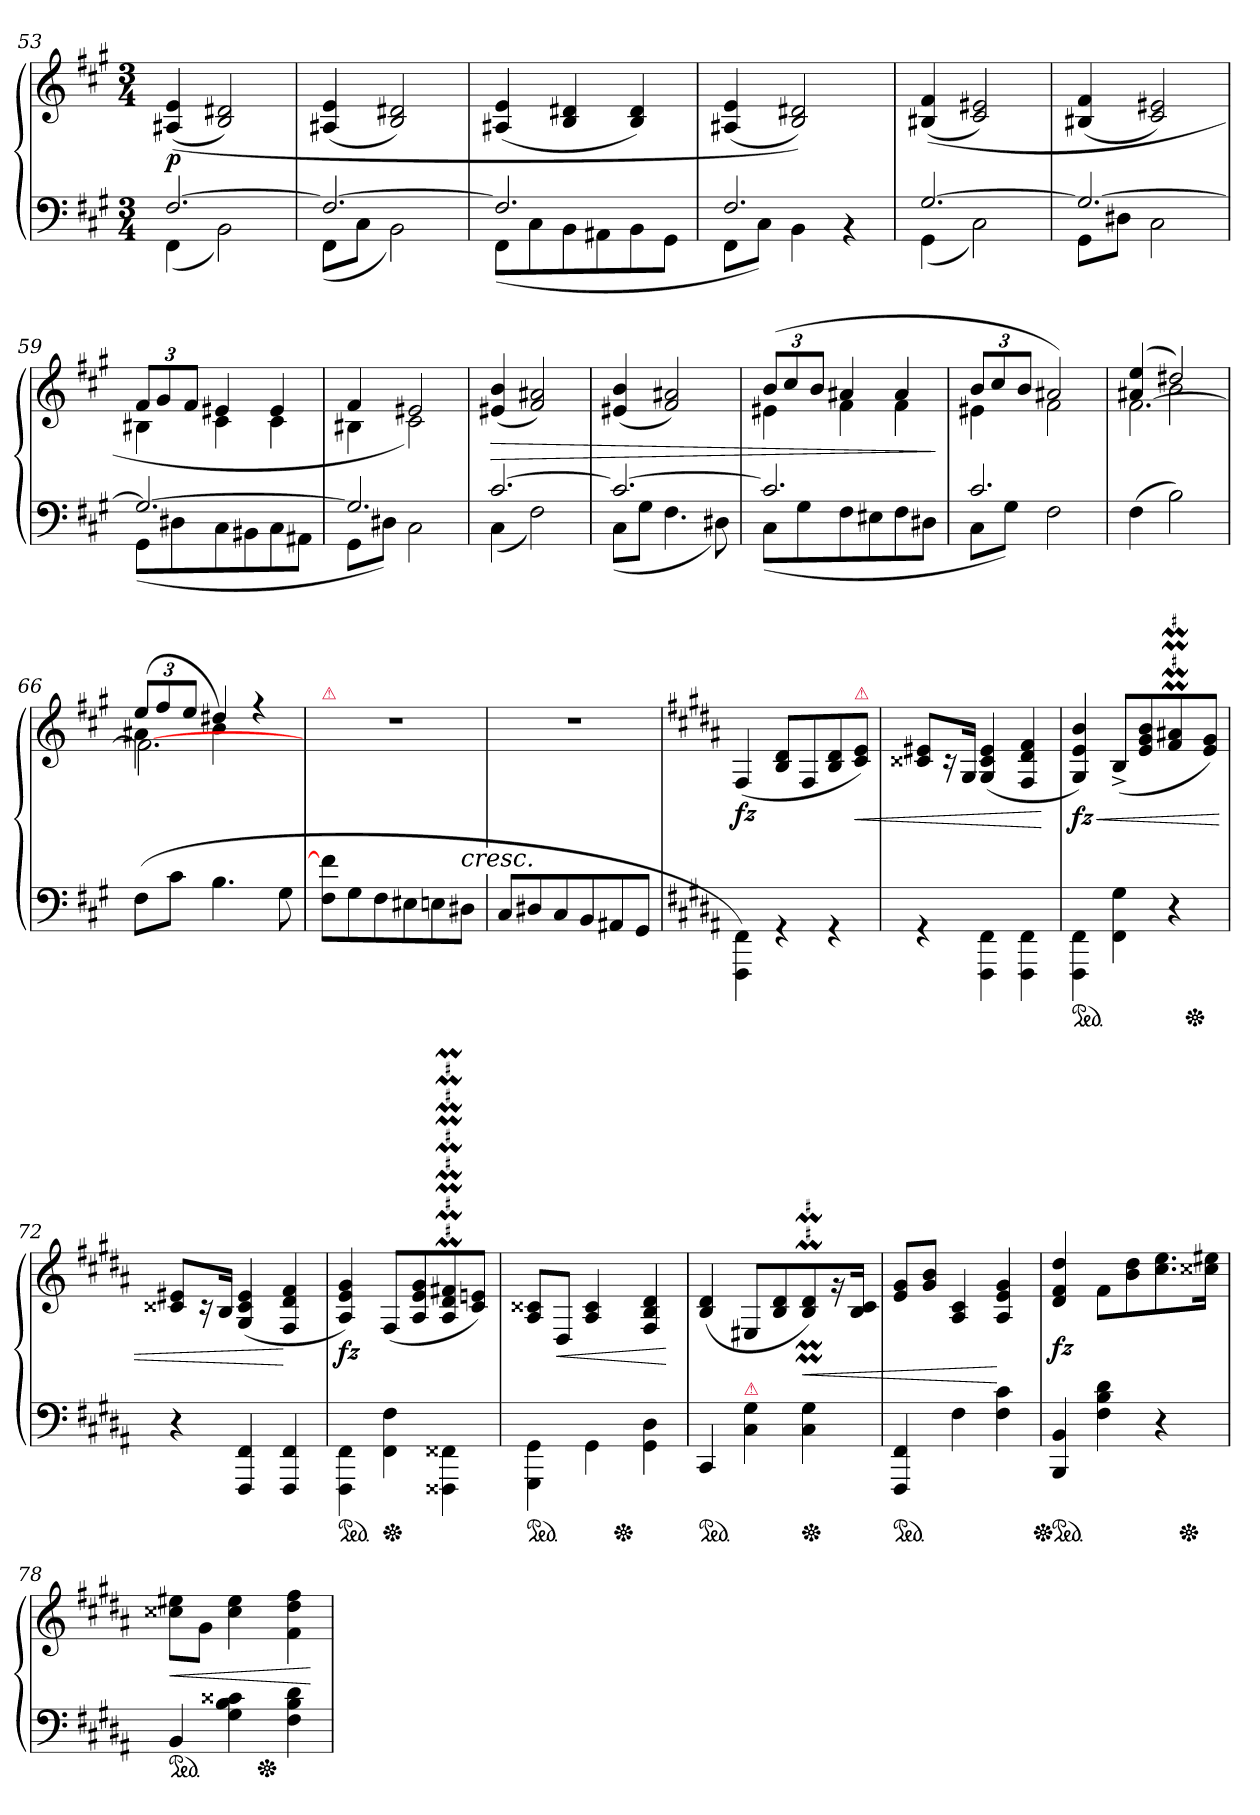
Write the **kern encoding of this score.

**kern	**kern	**dynam
*part1	*part1	*part1
*staff2	*staff1	*staff1/2
*clefF4	*clefG2	*
*k[f#c#g#]	*k[f#c#g#]	*
*M3/4	*M3/4	*
=53	=53	=53
*^	*	*
[2.F#	(4FF#	((>4A#X 4e	p
.	2BB)	2B 2d#X)	.
=54	=54	=54	=54
2.F#_	(<8FF#L	(4A#X 4e	.
.	8C#J	.	.
.	2BB)	2B 2d#X)	.
=55	=55	=55	=55
2.F#]	(<8FF#L	(4A#X 4e	.
.	8C#	.	.
.	8BB	4B 4d#X	.
.	8AA#X	.	.
.	8BB	4B 4d#)	.
.	8GG#J	.	.
=56	=56	=56	=56
2.F#	8FF#L	(4A#X 4e	.
.	8C#J)	.	.
.	4BB	2B 2d#X))	.
.	4rBB	.	.
=57	=57	=57	=57
[2.G#	(4GG#	((>4B#X 4f#	.
.	2C#)	2c# 2e#X)	.
=58	=58	=58	=58
2.G#_	8GG#L	(4B#X 4f#	.
.	8D#XJ	.	.
.	2C#	2c# 2e#X)	.
=59	=59	=59	=59
*	*	*^	*
2.G#_	(8GG#L	12f#L	4B#X	.
.	.	12g#	.	.
.	8D#X	.	.	.
.	.	12f#J	.	.
.	8C#	4e#X	4c#	.
.	8BB#X	.	.	.
.	8C#	4e#	4c#	.
.	8AA#XJ	.	.	.
=60	=60	=60	=60	=60
2.G#]	8GG#L	4f#	4B#X	.
.	8D#XJ)	.	.	.
.	2C#	2e#X	2c#)	.
=61	=61	=61	=61	=61
!	!	!LO:TX:a:color=crimson:t=⚠	!	!
*	*	*v	*v	*
[2.c#	(4C#	(<4e#X 4b	>
.	2F#)	2f# 2a#X)	.
=62	=62	=62	=62
2.c#_	(8C#L	(4e#X 4b	.
.	8G#J	.	.
.	4.F#	2f# 2a#X)	.
.	8D#X)	.	.
=63	=63	=63	=63
*	*	*^	*
2.c#]	(8C#L	(>12bL	4e#X	.
.	.	12cc#	.	.
.	8G#	.	.	.
.	.	12bJ	.	.
.	8F#	4a#X	4f#	.
.	8E#X	.	.	.
.	8F#	4a#	4f#	.
.	8D#XJ	.	.	.
*v	*v	*	*	*
*	*v	*v	*
.	.	]
=64	=64	=64
*^	*^	*
2.c#	8C#L	12bL	4e#X	.
.	.	12cc#	.	.
.	8G#J)	.	.	.
.	.	12bJ	.	.
.	2F#	2a#X)	2f#	.
*v	*v	*	*	*
=65	=65	=65	=65
*	*	*^	*
(4F#	4ryy	(>4a#X/ 4ee/	[<2.f#\	.
2B)	2dd#X)	2b	.	.
=66	=66	=66	=66	=66
(>8F#L	(>12eeL	4a#X	2.f#\_<	.
.	12ff#	.	.	.
8c#J	.	.	.	.
.	12eeJ	.	.	.
4.B	4dd#X	4b)	.	.
.	4r	4ryy	.	.
8G#	.	.	.	.
*	*v	*v	*v	*
=67	=67	=67
!	!LO:TX:a:color=crimson:t=⚠	!
8F#\ 8f#]\L	2.r	.
8G#	.	.
8F#	.	.
8E#X	.	.
8En	.	.
!LO:TX:a:i:t=cresc.	!	!
8D#XJ	.	.
=68	=68	=68
8C#L	2.r	.
8D#X	.	.
8C#	.	.
8BB	.	.
8AA#X	.	.
8GG#J	.	.
=69	=69	=69
*k[f#c#g#d#a#]	*k[f#c#g#d#a#]	*
4FFF#\ 4FF#\)	(>4F#/	fz
4rGG	8B 8d#L	.
.	8F#/	.
4rGG	8B 8d#	.
!	!LO:TX:a:color=crimson:t=⚠	!
.	8c# 8eJ)	<
=70	=70	=70
4rGG	8c##X 8e#XL	.
.	16r	.
.	16G#/Jk	.
4FFF#\ 4FF#\	(>4G#/ 4c##/ 4e#/	.
4FFF#\ 4FF#\	4F#/ 4d#/ 4f#/	.
.	.	[
=71	=71	=71
!	!LO:TX:a:color=crimson:t=⚠	!
*ped	*	*
*	*^	*
4FFF#\ 4FF#\	4G#/ 4e/ 4b/)	2ryy	< fz
4FF#\ 4G#\	(>8B^>/L	.	.
.	8e 8g# 8b	.	.
4r	8f#M 8a#XM	16ryy	.
*Xped	*	*	*
.	.	8.ryy	.
.	8e 8g#J)	.	.
*	*v	*v	*
=72	=72	=72
4r	8c##X 8e#XL	.
.	16r	.
.	16B/Jk	.
4FFF# 4FF#	(>4G# 4c## 4e#	.
4FFF# 4FF#	4F# 4d# 4f#	[
=73	=73	=73
*ped	*	*
4FFF#\ 4FF#\	4A#/ 4e/ 4g#/)	fz
*Xped	*	*
4FF#\ 4F#\	(>8F#/L	.
.	8A#/ 8e/ 8g#/	.
4FFF##X\ 4FF##X\	8A#M/ 8d#M/ 8f#XM/	.
.	8c# 8eJ)	.
=74	=74	=74
*ped	*	*
*	*^	*
4GGG#\ 4GG#\	8A# 8c##XL	4.ryy	.
.	8D#/J	.	<
4GG#\	4A# 4c##	.	.
*Xped	*	*	*
.	.	4.ryy	.
4GG#\ 4D#\	4F#/ 4B/ 4d#/	.	.
.	.	.	[
*	*v	*v	*
=75	=75	=75
*ped	*	*
4CC#	(>4B 4d#	.
!LO:TX:a:color=crimson:t=⚠	!	!
4C#\ 4G#\	8E#X/L	.
.	8B 8d#	.
*Xped	*	*
4C# 4G#	8BM 8d#M)	<
.	16rg	.
.	16B 16c#Jk	.
=76	=76	=76
*ped	*	*
4FFF# 4FF#	8e 8g#L	.
.	8g# 8bJ	.
4F#	4A# 4c#	.
4F# 4c#	4A# 4e 4g#	[
=77	=77	=77
*	*^	*
*Xped	*	*	*
*ped	*	*	*
4BBB 4BB	4d# 4f# 4dd#	2ryy	fz
4F# 4B 4d#	8f#L	.	.
.	8b 8dd#	.	.
4r	8.cc# 8.ee	16.ryy	.
*Xped	*	*	*
.	.	8ryy	.
.	16cc##X 16ee#XJk	.	.
.	.	32ryy	.
=78	=78	=78	=78
*ped	*	*	*
4BB	8cc##X 8ee#XL	4.ryy	<
.	8g#J	.	.
4G# 4B 4c##X	4cc## 4ee#	.	.
*Xped	*	*	*
.	.	4.ryy	.
4F# 4B 4d#	4f# 4dd# 4ff#	.	.
.	.	.	[
*	*v	*v	*
=	=	=
*-	*-	*-
